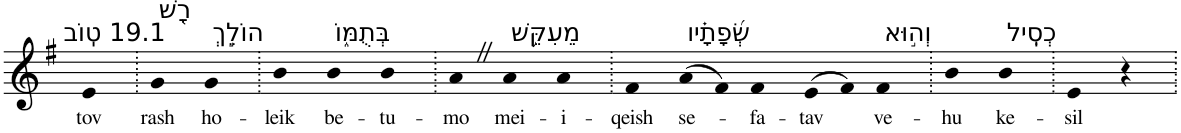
**kern	**text
*part1	*part1
*staff1	*staff1
*I"Piano	*
*I'Pno	*
*clefG2	*
*k[f#]	*
*G:	*
=1	=1
!LO:TX:a:t=19.1 טֽוֹב	!
!	!LO:LY:b
4e	tov
=2.	=2.
!LO:TX:a:t=רָ֭שׁ	!
!	!LO:LY:b
4g	rash
!LO:TX:a:t=הוֹלֵ֣ךְ	!
!	!LO:LY:b
4g	ho-
=3.	=3.
!	!LO:LY:b
4b	-leik
!LO:TX:a:t=בְּתֻמּ֑וֹ	!
!	!LO:LY:b
4b	be-
!	!LO:LY:b
4b	-tu-
=4.	=4.
!	!LO:LY:b
4aZ	-mo
!LO:TX:a:t=מֵעִקֵּ֥שׁ	!
!	!LO:LY:b
4a	mei-
!	!LO:LY:b
4a	-i-
=5.	=5.
!	!LO:LY:b
4f#	-qeish
!LO:TX:a:t=שְׂ֝פָתָ֗יו	!
!	!LO:LY:b
(>8a	se-
8f#)	.
!	!LO:LY:b
4f#	-fa-
!	!LO:LY:b
(>8e	-tav
8f#)	.
!LO:TX:a:t=וְה֣וּא	!
!	!LO:LY:b
4f#	ve-
=6.	=6.
!	!LO:LY:b
4b	-hu
!LO:TX:a:t=כְסִֽיל	!
!	!LO:LY:b
4b	ke-
=7.	=7.
!	!LO:LY:b
4e	-sil
4r	.
=.	=.
*-	*-
